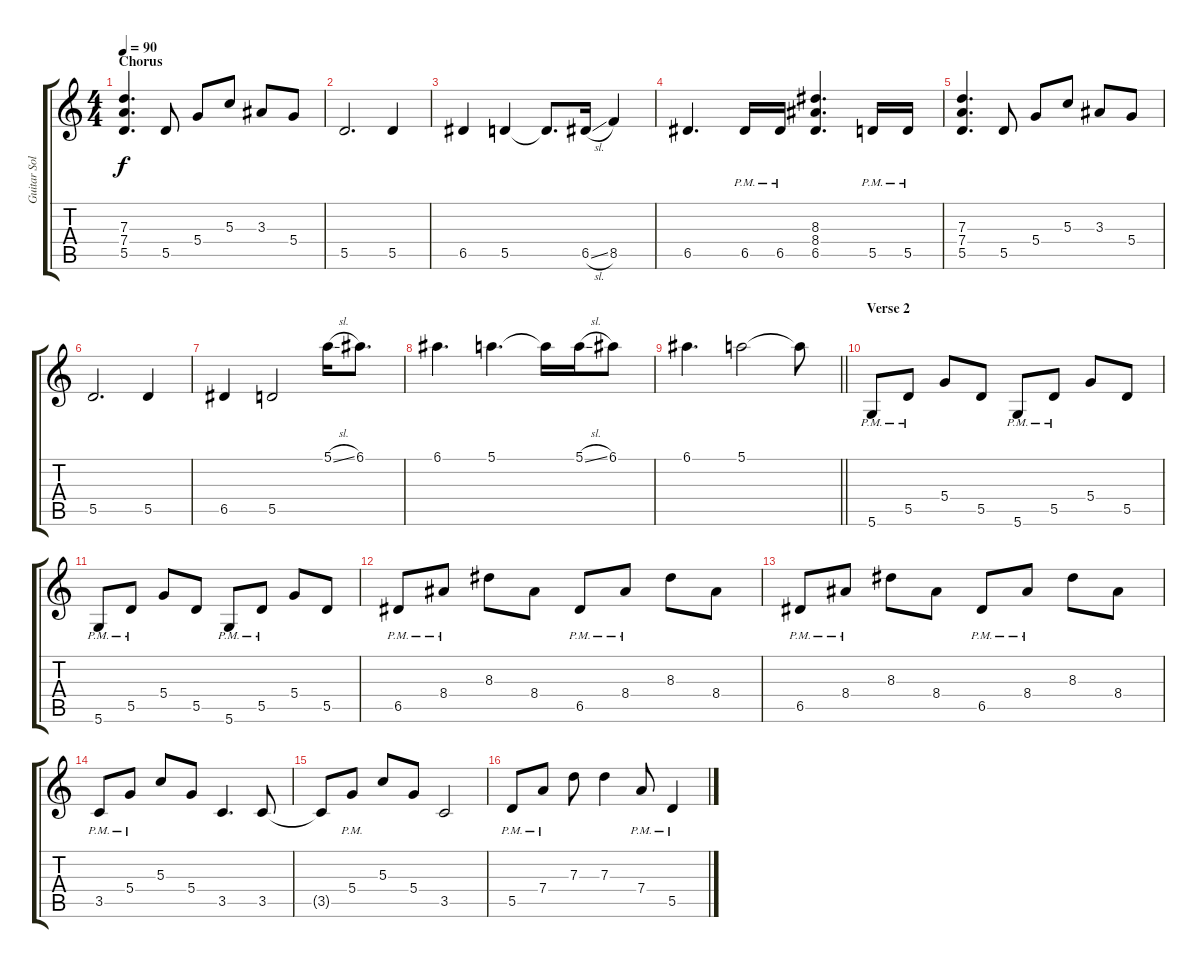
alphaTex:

\track ("Guitar Solo" "Guitar Sol") {instrument distortionguitar}
\staff {score tabs}
\tuning (E4 B3 G3 D3 A2 D2) {hide}
\ts (4 4)
\section ("" "Chorus")
\tempo 90
\clef g2
\ks c
(7.3{t} 7.4{t} 5.5{t}).4{d dy f} 5.5.8 5.4.8 5.3.8 3.3.8 5.4.8 |
5.5.2{d} 5.5.4 |
6.5.4 5.5.4 5.5{t}.8{d} 6.5{sl}.16 8.5.4 |
6.5.4{d} 6.5{pm}.16 6.5{pm}.16 (8.3 8.4 6.5).4{d} 5.5{pm}.16 5.5{pm}.16 |
(7.3 7.4 5.5).4{d} 5.5.8 5.4.8 5.3.8 3.3.8 5.4.8 |
5.5.2{d} 5.5.4 |
6.5.4 5.5.2 5.1{sl}.16 6.1.8{d} |
6.1.4{d} 5.1.4{d} 5.1{t}.16 5.1{sl}.16 6.1.8 |
\barLineRight lightlight
6.1.4{d} 5.1.2{volume 14} 5.1{t}.8 |
\section ("" "Verse 2")
5.6{pm}.8 5.5{pm}.8 5.4.8 5.5.8 5.6{pm}.8 5.5{pm}.8 5.4.8 5.5.8 |
5.6{pm}.8 5.5{pm}.8 5.4.8 5.5.8 5.6{pm}.8 5.5{pm}.8 5.4.8 5.5.8 |
6.5{pm}.8 8.4{pm}.8 8.3.8 8.4.8 6.5{pm}.8 8.4{pm}.8 8.3.8 8.4.8 |
6.5{pm}.8 8.4{pm}.8 8.3.8 8.4.8 6.5{pm}.8 8.4{pm}.8 8.3.8 8.4.8 |
3.5{pm}.8 5.4{pm}.8 5.3.8 5.4.8 3.5.4{d} 3.5.8 |
3.5{t}.8 5.4{pm}.8 5.3.8 5.4.8 3.5.2 |
5.5{pm}.8 7.4{pm}.8 7.3.8 7.3.4 7.4{pm}.8 5.5{pm}.4
